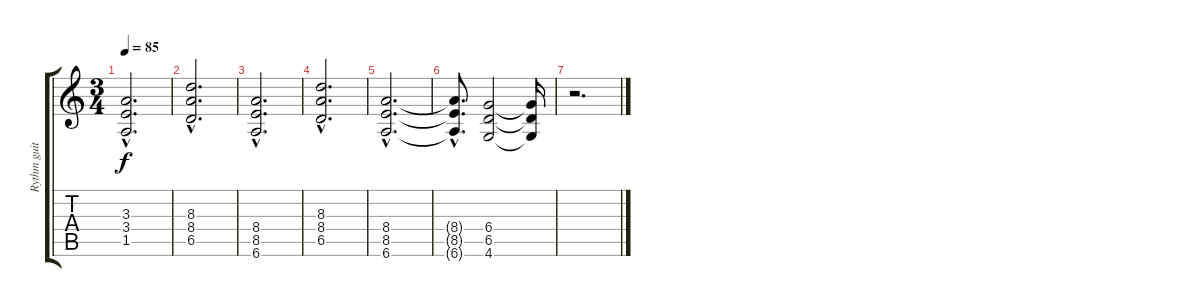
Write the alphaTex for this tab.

\track ("Rythm guitar" "Rythm guit") {instrument distortionguitar}
\staff {score tabs}
\tuning (Eb4 Bb3 Gb3 Db3 Ab2 Eb2) {hide}
\ts (3 4)
\tempo 85
\clef g2
\ks c
(3.3{hac t} 3.4{hac t} 1.5{hac t}).2{d dy f} |
(8.3{hac} 8.4{hac} 6.5{hac}).2{d} |
(8.4{hac} 8.5{hac} 6.6{hac}).2{d} |
(8.3{hac} 8.4{hac} 6.5{hac}).2{d} |
(8.4{hac} 8.5{hac} 6.6{hac}).2{d} |
(8.4{hac t} 8.5{hac t} 6.6{hac t}).8{d} (6.4 6.5 4.6).2 (6.4{t} 6.5{t} 4.6{t}).16 |
r.2{d}
